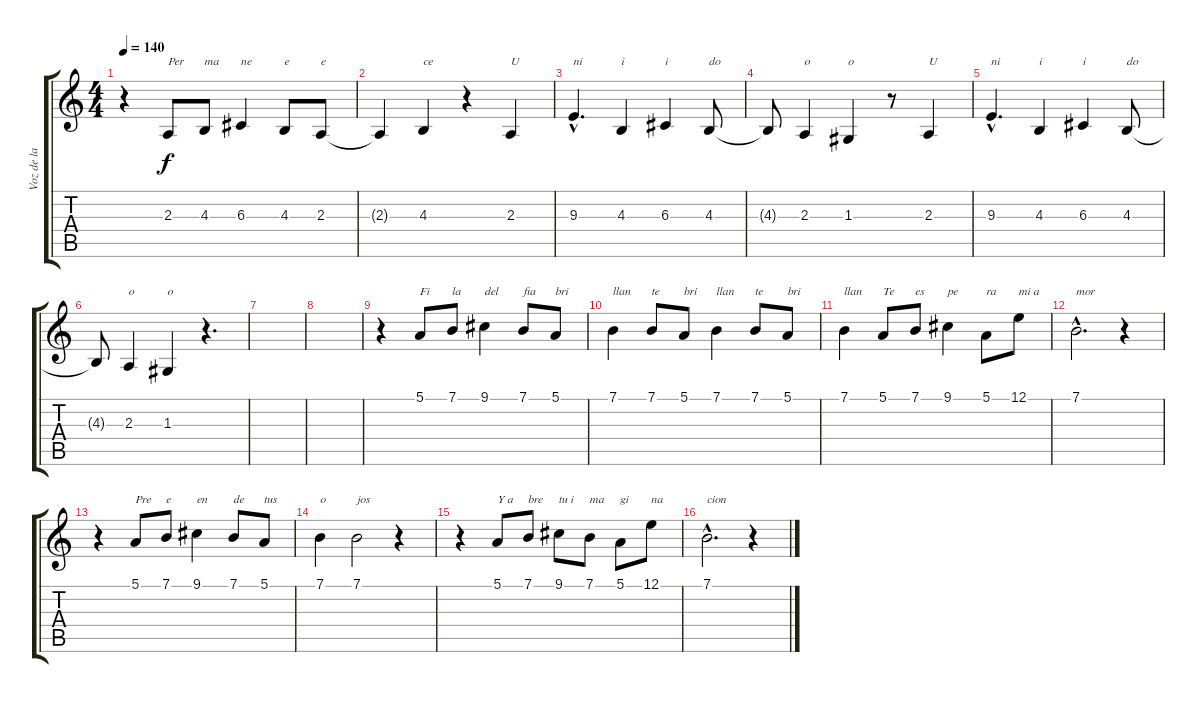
\track ("Voz de la beia XmF" "Voz de la ") {instrument acousticgrandpiano}
\staff {score tabs}
\tuning (E4 B3 G3 D3 A2 E2) {hide}
\ts (4 4)
\tempo 140
\clef g2
\ks c
r.4{dy f} 2.3.8{txt "Per"} 4.3.8{txt "ma"} 6.3.4{txt "ne"} 4.3.8{txt "e"} 2.3.8{txt "e"} |
2.3{t}.4 4.3.4{txt "ce"} r.4 2.3.4{txt "U"} |
9.3{hac}.4{d txt "ni"} 4.3.4{txt "i"} 6.3.4{txt "i"} 4.3.8{txt "do"} |
4.3{t}.8 2.3.4{txt "o"} 1.3.4{txt "o"} r.8 2.3.4{txt "U"} |
9.3{hac}.4{d txt "ni"} 4.3.4{txt "i"} 6.3.4{txt "i"} 4.3.8{txt "do"} |
4.3{t}.8 2.3.4{txt "o"} 1.3.4{txt "o"} r.4{d} |
|
|
r.4 5.1.8{txt "Fi"} 7.1.8{txt "la"} 9.1.4{txt "del"} 7.1.8{txt "fia"} 5.1.8{txt "bri"} |
7.1.4{txt "llan"} 7.1.8{txt "te"} 5.1.8{txt "bri"} 7.1.4{txt "llan"} 7.1.8{txt "te"} 5.1.8{txt "bri"} |
7.1.4{txt "llan"} 5.1.8{txt "Te"} 7.1.8{txt "es"} 9.1.4{txt "pe"} 5.1.8{txt "ra"} 12.1.8{txt "mi a"} |
7.1{hac}.2{d txt "mor"} r.4 |
r.4 5.1.8{txt "Pre"} 7.1.8{txt "e"} 9.1.4{txt "en"} 7.1.8{txt "de"} 5.1.8{txt "tus"} |
7.1.4{txt "o"} 7.1.2{txt "jos"} r.4 |
r.4 5.1.8{txt "Y a"} 7.1.8{txt "bre"} 9.1.8{txt "tu i"} 7.1.8{txt "ma"} 5.1.8{txt "gi"} 12.1.8{txt "na"} |
7.1{hac}.2{d txt "cion"} r.4
